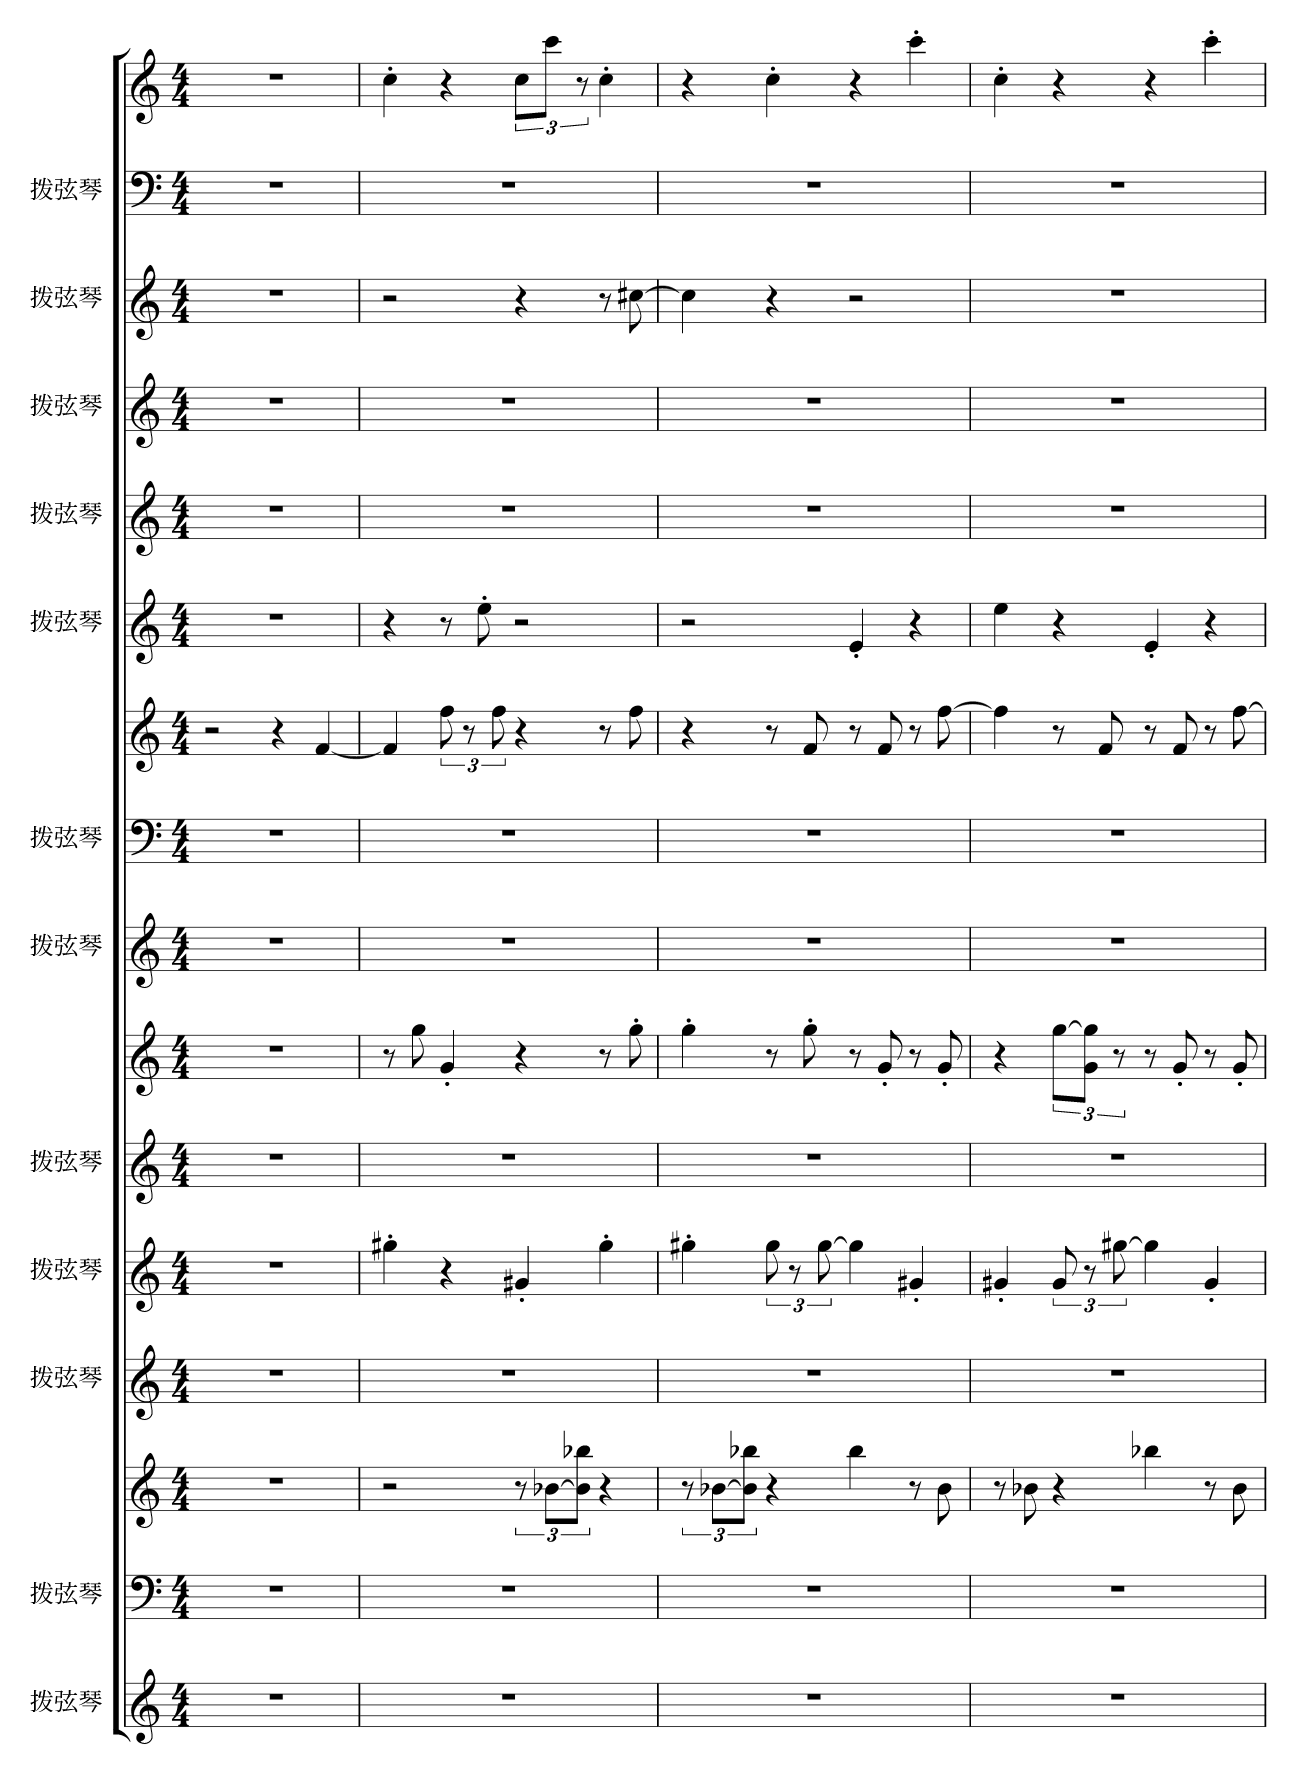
**kern	**kern	**kern	**kern	**kern	**kern	**kern	**kern	**kern	**kern	**kern	**kern	**kern	**kern	**kern	**kern
*part12	*part11	*part11	*part10	*part9	*part8	*part8	*part7	*part6	*part6	*part5	*part4	*part3	*part2	*part1	*part1
*staff16	*staff15	*staff14	*staff13	*staff12	*staff11	*staff10	*staff9	*staff8	*staff7	*staff6	*staff5	*staff4	*staff3	*staff2	*staff1
*I"拨弦琴	*I"拨弦琴	*	*I"拨弦琴	*I"拨弦琴	*I"拨弦琴	*	*I"拨弦琴	*I"拨弦琴	*	*I"拨弦琴	*I"拨弦琴	*I"拨弦琴	*I"拨弦琴	*I"拨弦琴	*
*clefG2	*clefF4	*clefG2	*clefG2	*clefG2	*clefG2	*clefG2	*clefG2	*clefF4	*clefG2	*clefG2	*clefG2	*clefG2	*clefG2	*clefF4	*clefG2
*k[]	*k[]	*k[]	*k[]	*k[]	*k[]	*k[]	*k[]	*k[]	*k[]	*k[]	*k[]	*k[]	*k[]	*k[]	*k[]
*M4/4	*M4/4	*M4/4	*M4/4	*M4/4	*M4/4	*M4/4	*M4/4	*M4/4	*M4/4	*M4/4	*M4/4	*M4/4	*M4/4	*M4/4	*M4/4
*MM133	*MM133	*MM133	*MM133	*MM133	*MM133	*MM133	*MM133	*MM133	*MM133	*MM133	*MM133	*MM133	*MM133	*MM133	*MM133
=1	=1	=1	=1	=1	=1	=1	=1	=1	=1	=1	=1	=1	=1	=1	=1
1r	1r	1r	1r	1r	1r	1r	1r	1r	2r	1r	1r	1r	1r	1r	1r
.	.	.	.	.	.	.	.	.	4r	.	.	.	.	.	.
.	.	.	.	.	.	.	.	.	[4f/	.	.	.	.	.	.
=2	=2	=2	=2	=2	=2	=2	=2	=2	=2	=2	=2	=2	=2	=2	=2
1r	1r	2r	1r	4gg#X'\	1r	8r	1r	1r	4f/]	4r	1r	1r	2r	1r	4cc'\
.	.	.	.	.	.	8gg\	.	.	.	.	.	.	.	.	.
.	.	.	.	4r	.	4g'/	.	.	12ff\	8r	.	.	.	.	4r
.	.	.	.	.	.	.	.	.	12r	.	.	.	.	.	.
.	.	.	.	.	.	.	.	.	.	8ee'\	.	.	.	.	.
.	.	.	.	.	.	.	.	.	12ff\	.	.	.	.	.	.
.	.	12r	.	4g#X'/	.	4r	.	.	4r	2r	.	.	4r	.	12cc\L
.	.	[12b-X\L	.	.	.	.	.	.	.	.	.	.	.	.	12ccc\J
.	.	12b-\] 12bb-X\J	.	.	.	.	.	.	.	.	.	.	.	.	12r
.	.	4r	.	4gg#'\	.	8r	.	.	8r	.	.	.	8r	.	4cc'\
.	.	.	.	.	.	8gg'\	.	.	8ff\	.	.	.	[8cc#X\	.	.
=3	=3	=3	=3	=3	=3	=3	=3	=3	=3	=3	=3	=3	=3	=3	=3
1r	1r	12r	1r	4gg#X'\	1r	4gg'\	1r	1r	4r	2r	1r	1r	4cc#\]	1r	4r
.	.	[12b-X\L	.	.	.	.	.	.	.	.	.	.	.	.	.
.	.	12b-\] 12bb-X\J	.	.	.	.	.	.	.	.	.	.	.	.	.
.	.	4r	.	12gg#\	.	8r	.	.	8r	.	.	.	4r	.	4cc'\
.	.	.	.	12r	.	.	.	.	.	.	.	.	.	.	.
.	.	.	.	.	.	8gg'\	.	.	8f/	.	.	.	.	.	.
.	.	.	.	[12gg#\	.	.	.	.	.	.	.	.	.	.	.
.	.	4bb-\	.	4gg#\]	.	8r	.	.	8r	4e'/	.	.	2r	.	4r
.	.	.	.	.	.	8g'/	.	.	8f/	.	.	.	.	.	.
.	.	8r	.	4g#X'/	.	8r	.	.	8r	4r	.	.	.	.	4ccc'\
.	.	8b-\	.	.	.	8g'/	.	.	[8ff\	.	.	.	.	.	.
=4	=4	=4	=4	=4	=4	=4	=4	=4	=4	=4	=4	=4	=4	=4	=4
1r	1r	8r	1r	4g#X'/	1r	4r	1r	1r	4ff\]	4ee\	1r	1r	1r	1r	4cc'\
.	.	8b-X\	.	.	.	.	.	.	.	.	.	.	.	.	.
.	.	4r	.	12g#/	.	[12gg\L	.	.	8r	4r	.	.	.	.	4r
.	.	.	.	12r	.	12g\ 12gg\]J	.	.	.	.	.	.	.	.	.
.	.	.	.	.	.	.	.	.	8f/	.	.	.	.	.	.
.	.	.	.	[12gg#X\	.	12r	.	.	.	.	.	.	.	.	.
.	.	4bb-X\	.	4gg#\]	.	8r	.	.	8r	4e'/	.	.	.	.	4r
.	.	.	.	.	.	8g'/	.	.	8f/	.	.	.	.	.	.
.	.	8r	.	4g#'/	.	8r	.	.	8r	4r	.	.	.	.	4ccc'\
.	.	8b-\	.	.	.	8g'/	.	.	[8ff\	.	.	.	.	.	.
=	=	=	=	=	=	=	=	=	=	=	=	=	=	=	=
*-	*-	*-	*-	*-	*-	*-	*-	*-	*-	*-	*-	*-	*-	*-	*-
